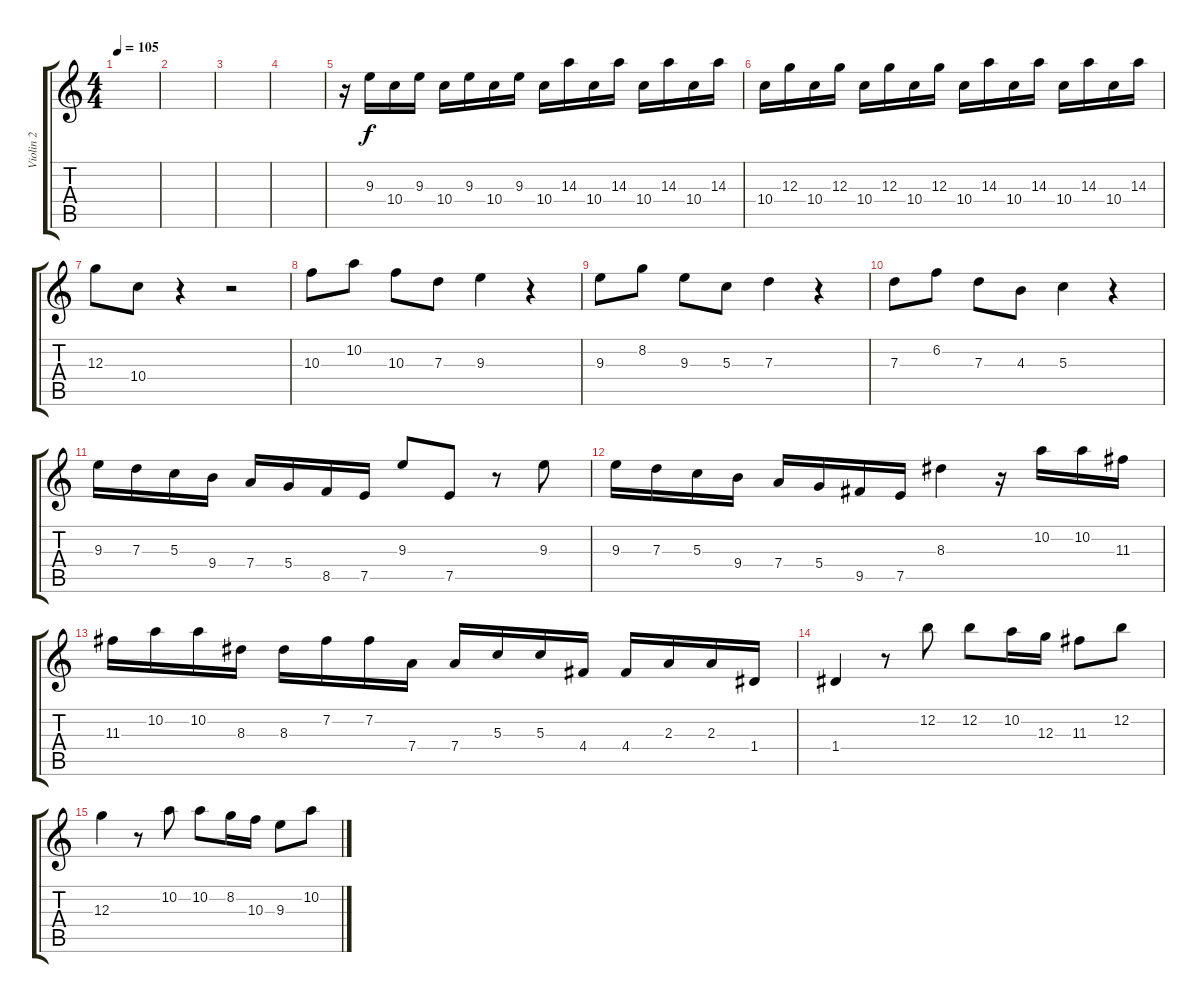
\track ("Violin 2" "Violin 2") {instrument overdrivenguitar}
\staff {score tabs}
\tuning (E4 B3 G3 D3 A2 E2) {hide}
\ts (4 4)
\tempo 105
\clef g2
\ks c
|
|
|
|
r.16 9.3.16 10.4.16 9.3.16 10.4.16 9.3.16 10.4.16 9.3.16 10.4.16 14.3.16 10.4.16 14.3.16 10.4.16 14.3.16 10.4.16 14.3.16 |
10.4.16 12.3.16 10.4.16 12.3.16 10.4.16 12.3.16 10.4.16 12.3.16 10.4.16 14.3.16 10.4.16 14.3.16 10.4.16 14.3.16 10.4.16 14.3.16 |
12.3.8 10.4.8 r.4 r.2 |
10.3.8 10.2.8 10.3.8 7.3.8 9.3.4 r.4 |
9.3.8 8.2.8 9.3.8 5.3.8 7.3.4 r.4 |
7.3.8 6.2.8 7.3.8 4.3.8 5.3.4 r.4 |
9.3.16 7.3.16 5.3.16 9.4.16 7.4.16 5.4.16 8.5.16 7.5.16 9.3.8 7.5.8 r.8 9.3.8 |
9.3.16 7.3.16 5.3.16 9.4.16 7.4.16 5.4.16 9.5.16 7.5.16 8.3.4 r.16 10.2.16 10.2.16 11.3.16 |
11.3.16 10.2.16 10.2.16 8.3.16 8.3.16 7.2.16 7.2.16 7.4.16 7.4.16 5.3.16 5.3.16 4.4.16 4.4.16 2.3.16 2.3.16 1.4.16 |
1.4.4 r.8 12.2.8 12.2.8 10.2.16 12.3.16 11.3.8 12.2.8 |
12.3.4 r.8 10.2.8 10.2.8 8.2.16 10.3.16 9.3.8 10.2.8
